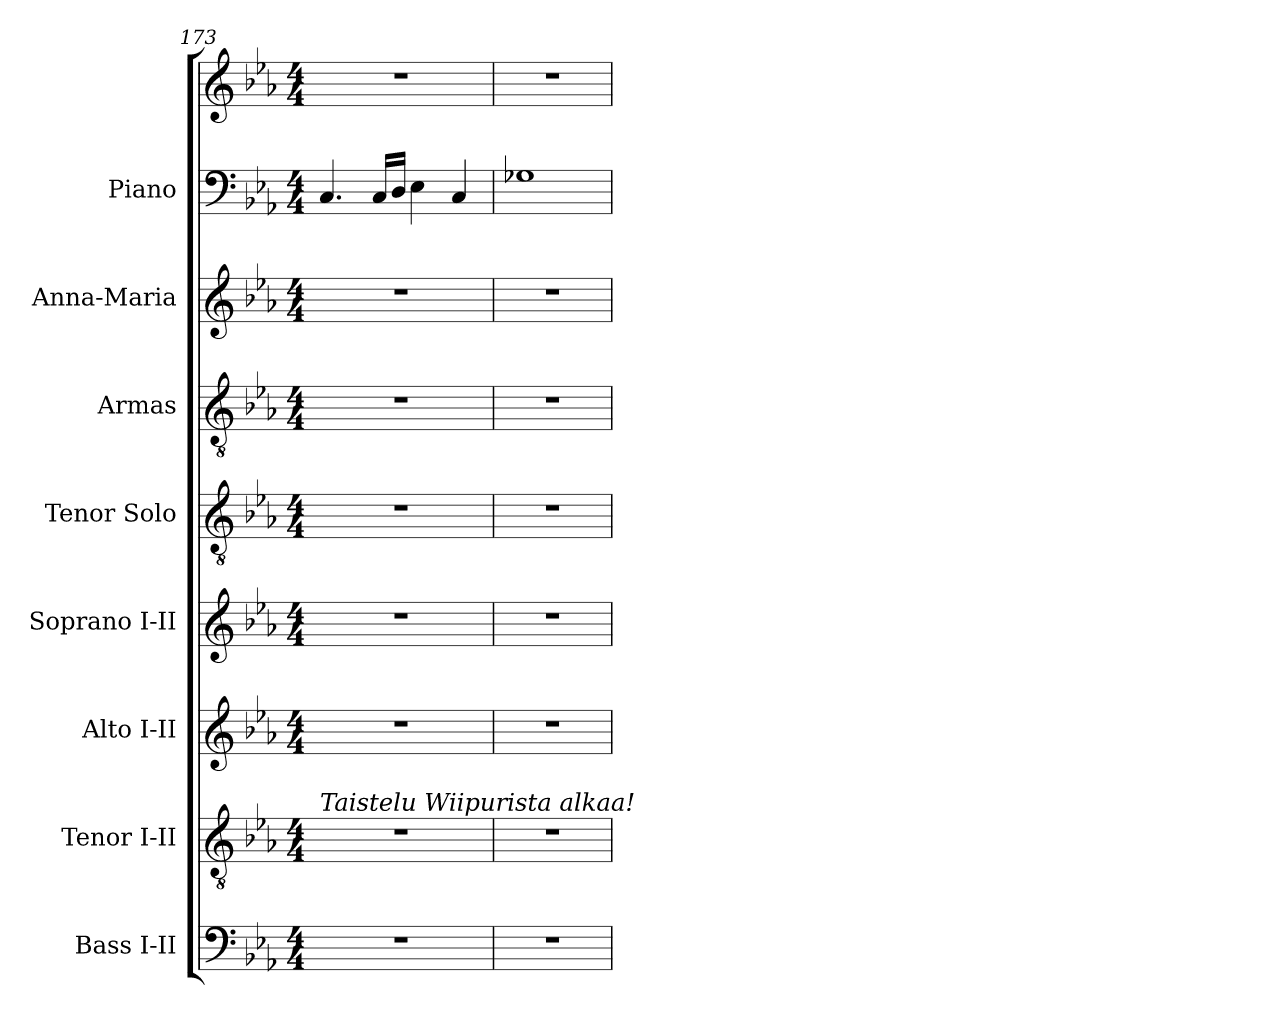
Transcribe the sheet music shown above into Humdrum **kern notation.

**kern	**kern	**kern	**kern	**kern	**kern	**kern	**kern	**kern
*part8	*part7	*part6	*part5	*part4	*part3	*part2	*part1	*part1
*staff9	*staff8	*staff7	*staff6	*staff5	*staff4	*staff3	*staff2	*staff1
*I"Bass I-II	*I"Tenor I-II	*I"Alto I-II	*I"Soprano I-II	*I"Tenor Solo	*I"Armas	*I"Anna-Maria	*I"Piano	*
*I'B.	*I'T.	*I'A.	*I'S.	*I'T. Solo	*I'Armas	*I'A-M	*I'Pno.	*
*clefF4	*clefGv2	*clefG2	*clefG2	*clefGv2	*clefGv2	*clefG2	*clefF4	*clefG2
*	*ITrd7c12	*	*	*ITrd7c12	*ITrd7c12	*	*	*
*k[b-e-a-]	*k[b-e-a-]	*k[b-e-a-]	*k[b-e-a-]	*k[b-e-a-]	*k[b-e-a-]	*k[b-e-a-]	*k[b-e-a-]	*k[b-e-a-]
*E-:	*E-:	*E-:	*E-:	*E-:	*E-:	*E-:	*E-:	*E-:
*M4/4	*M4/4	*M4/4	*M4/4	*M4/4	*M4/4	*M4/4	*M4/4	*M4/4
=173	=173	=173	=173	=173	=173	=173	=173	=173
!	!LO:TX:a:i:t=Taistelu Wiipurista alkaa!	!	!	!	!	!	!	!
1r	1r	1r	1r	1r	1r	1r	4.Ci/	1r
.	.	.	.	.	.	.	16Ci/LL	.
.	.	.	.	.	.	.	16Di/JJ	.
.	.	.	.	.	.	.	4E-i\	.
.	.	.	.	.	.	.	4Ci/	.
=174	=174	=174	=174	=174	=174	=174	=174	=174
1r	1r	1r	1r	1r	1r	1r	1G-Xi	1r
=	=	=	=	=	=	=	=	=
*-	*-	*-	*-	*-	*-	*-	*-	*-
